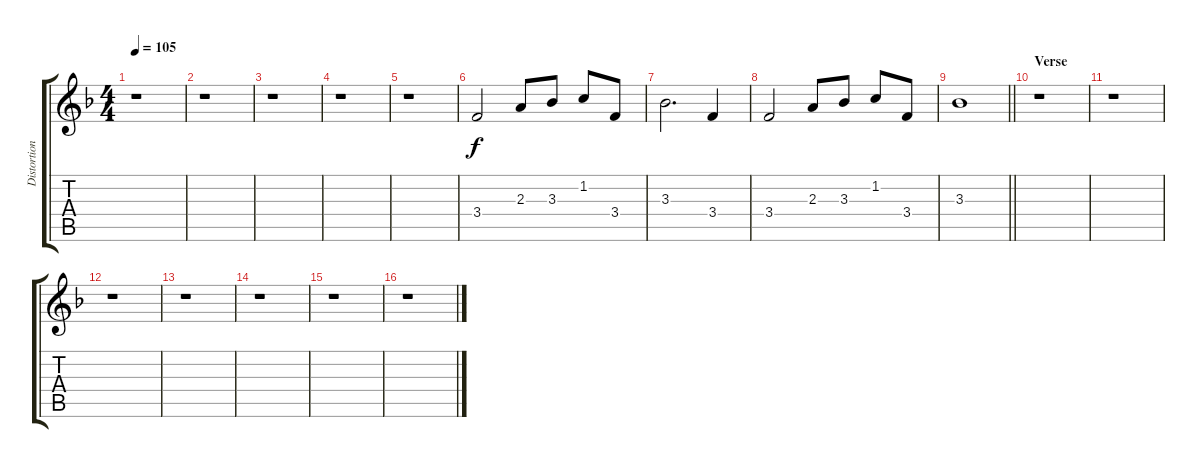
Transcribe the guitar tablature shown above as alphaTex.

\track ("Distortion Guitar" "Distortion") {instrument distortionguitar}
\staff {score tabs}
\tuning (E4 B3 G3 D3 A2 E2) {hide}
\ts (4 4)
\tempo 105
\clef g2
\ks f
r.1{dy f instrument distortionguitar} |
r.1 |
r.1 |
r.1 |
r.1 |
3.4.2 2.3.8 3.3.8 1.2.8 3.4.8 |
3.3.2{d} 3.4.4 |
3.4.2 2.3.8 3.3.8 1.2.8 3.4.8 |
\barLineRight lightlight
3.3.1 |
\section ("" "Verse")
r.1 |
r.1 |
r.1 |
r.1 |
r.1 |
r.1 |
r.1
